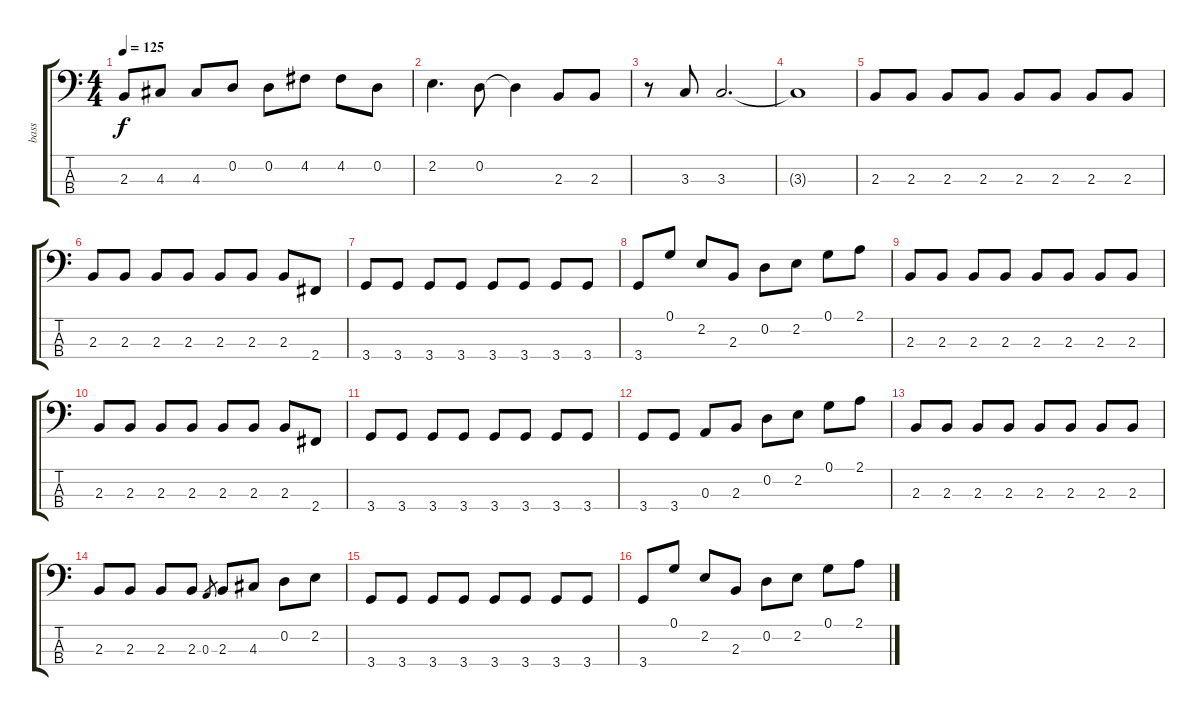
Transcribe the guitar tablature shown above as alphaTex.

\track ("bass" "bass") {instrument electricbassfinger}
\staff {score tabs}
\tuning (G2 D2 A1 E1) {hide}
\ts (4 4)
\tempo 125
\clef f4
\ks c
2.3.8{dy f} 4.3.8 4.3.8 0.2.8 0.2.8 4.2.8 4.2.8 0.2.8 |
2.2.4{d} 0.2.8 0.2{t}.4 2.3.8 2.3.8 |
r.8 3.3.8 3.3.2{d} |
3.3{t}.1 |
2.3.8 2.3.8 2.3.8 2.3.8 2.3.8 2.3.8 2.3.8 2.3.8 |
2.3.8 2.3.8 2.3.8 2.3.8 2.3.8 2.3.8 2.3.8 2.4.8 |
3.4.8 3.4.8 3.4.8 3.4.8 3.4.8 3.4.8 3.4.8 3.4.8 |
3.4.8 0.1.8 2.2.8 2.3.8 0.2.8 2.2.8 0.1.8 2.1.8 |
2.3.8 2.3.8 2.3.8 2.3.8 2.3.8 2.3.8 2.3.8 2.3.8 |
2.3.8 2.3.8 2.3.8 2.3.8 2.3.8 2.3.8 2.3.8 2.4.8 |
3.4.8 3.4.8 3.4.8 3.4.8 3.4.8 3.4.8 3.4.8 3.4.8 |
3.4.8 3.4.8 0.3.8 2.3.8 0.2.8 2.2.8 0.1.8 2.1.8 |
2.3.8 2.3.8 2.3.8 2.3.8 2.3.8 2.3.8 2.3.8 2.3.8 |
2.3.8 2.3.8 2.3.8 2.3.8 0.3.8{gr} 2.3.8 4.3.8 0.2.8 2.2.8 |
3.4.8 3.4.8 3.4.8 3.4.8 3.4.8 3.4.8 3.4.8 3.4.8 |
3.4.8 0.1.8 2.2.8 2.3.8 0.2.8 2.2.8 0.1.8 2.1.8
